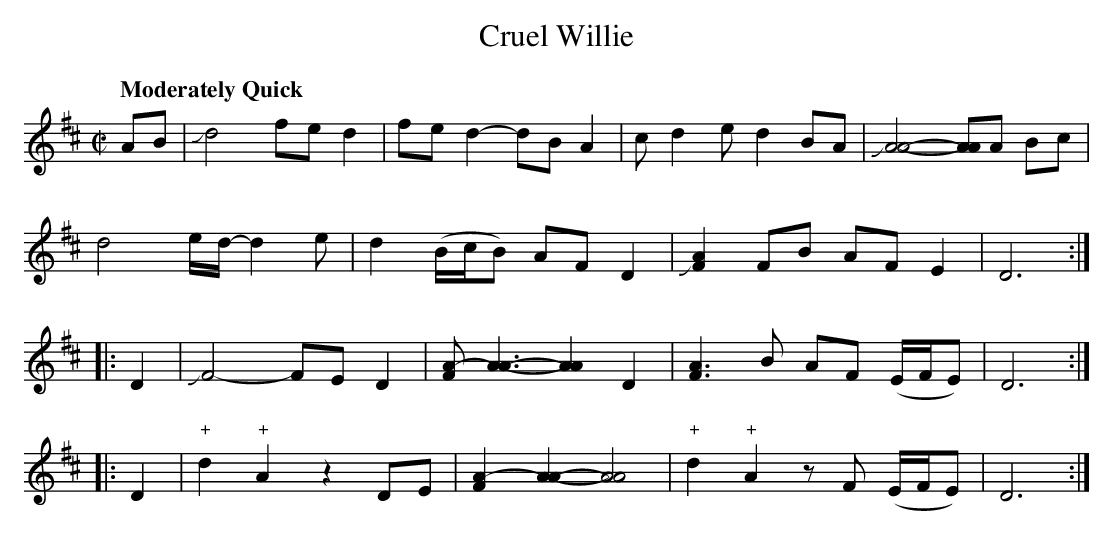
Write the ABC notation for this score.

X:1
T:Cruel Willie
M:C|
L:1/8
Q:"Moderately Quick"
K:D
AB|+slide+d4 f-e d2| f-ed2- dB A2|c-d2 e d2BA|+slide+[A4A4]- [AA]A Bc|
d4 e/-d/-d2e|d2 (B/c/B) AF D2|+slide+[F2A2]FB AF E2|D6:|
|:D2 |+slide+F4- FE D2|[FA]-[A3A3]- [A2A2]D2|[F3A3]B AF (E/F/E)|D6:|
|:D2|"+"d2"+"A2z2 DE| [F2A2]-[A2A2]- [A4A4]|"+"d2"+"A2zF (E/F/E)|D6:|
